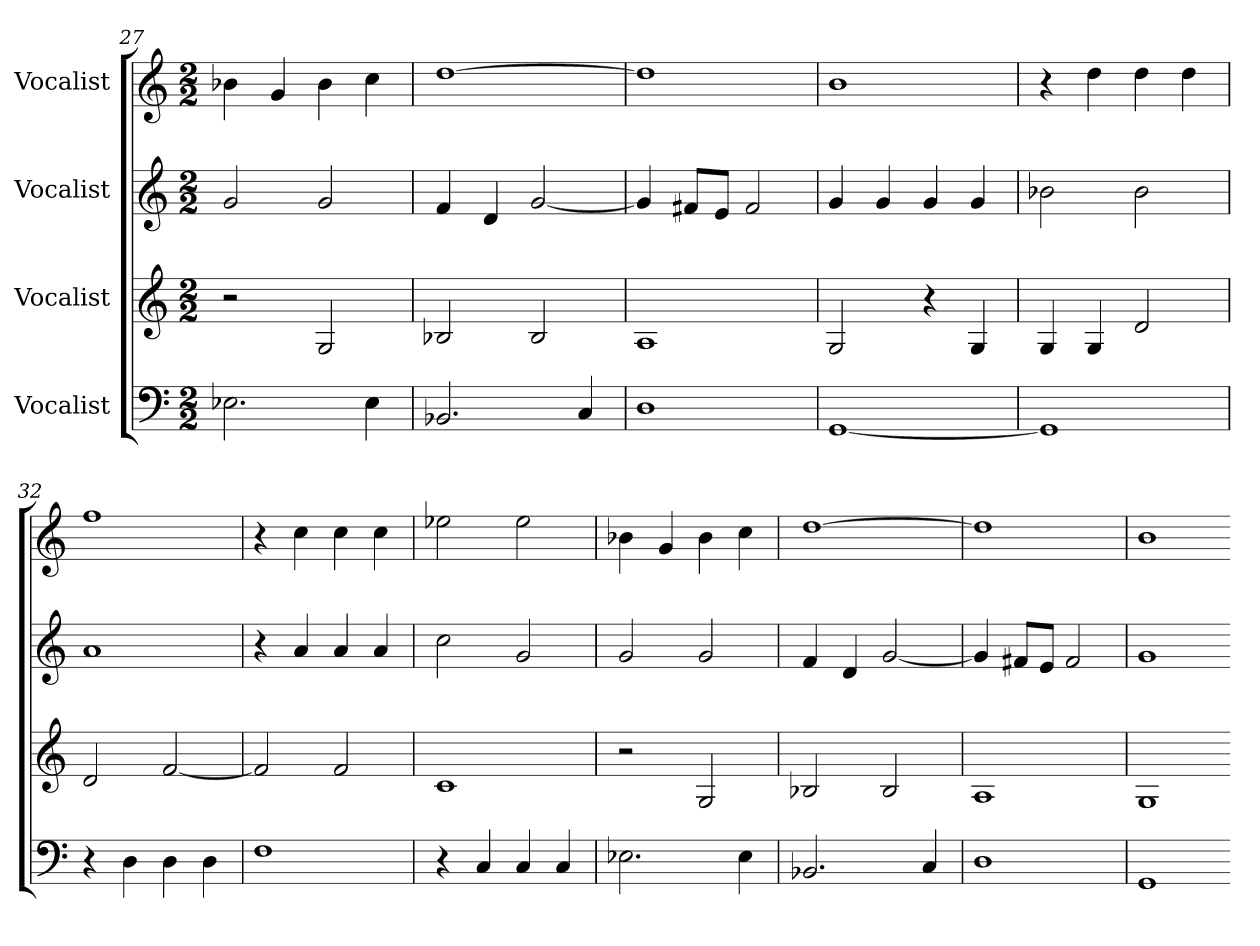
**kern	**kern	**kern	**kern
*part4	*part3	*part2	*part1
*staff4	*staff3	*staff2	*staff1
*I"Vocalist	*I"Vocalist	*I"Vocalist	*I"Vocalist
*M2/2	*M2/2	*M2/2	*M2/2
=27	=27	=27	=27
2.E-X	2r	2g	4b-X
.	.	.	4g
.	2G	2g	4b-
4E-	.	.	4cc
=28	=28	=28	=28
2.BB-X	2B-X	4f	[1dd
.	.	4d	.
.	2B-	[2g	.
4C	.	.	.
=29	=29	=29	=29
1D	1A	4g]	1dd]
.	.	8f#XL	.
.	.	8eJ	.
.	.	2f#	.
=30	=30	=30	=30
[1GG	2G	4g	1b
.	.	4g	.
.	4r	4g	.
.	4G	4g	.
=31	=31	=31	=31
1GG]	4G	2b-X	4r
.	4G	.	4dd
.	2d	2b-	4dd
.	.	.	4dd
=32	=32	=32	=32
4r	2d	1a	1ff
4D	.	.	.
4D	[2f	.	.
4D	.	.	.
=33	=33	=33	=33
1F	2f]	4r	4r
.	.	4a	4cc
.	2f	4a	4cc
.	.	4a	4cc
=34	=34	=34	=34
4r	1c	2cc	2ee-X
4C	.	.	.
4C	.	2g	2ee-
4C	.	.	.
=35	=35	=35	=35
2.E-X	2r	2g	4b-X
.	.	.	4g
.	2G	2g	4b-
4E-	.	.	4cc
=36	=36	=36	=36
2.BB-X	2B-X	4f	[1dd
.	.	4d	.
.	2B-	[2g	.
4C	.	.	.
=37	=37	=37	=37
1D	1A	4g]	1dd]
.	.	8f#XL	.
.	.	8eJ	.
.	.	2f#	.
=38	=38	=38	=38
1GG	1G	1g	1b
=-	=-	=-	=-
*-	*-	*-	*-
